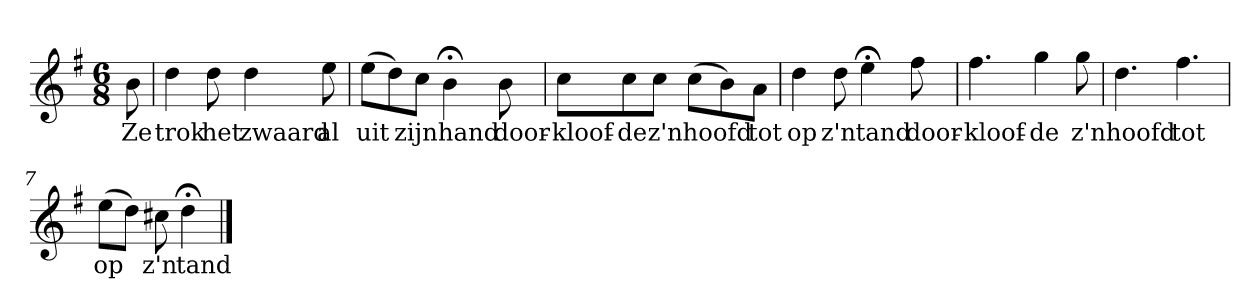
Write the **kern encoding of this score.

**kern	**text
*part1	*part1
*staff1	*staff1
*k[f#]	*
*G:	*
*M6/8	*
*MM120	*
=	=
8b	Ze
=1	=1
4dd	trok
8dd	het
4dd	zwaard
8ee	al
=2	=2
(8eeL	uit
8dd)	.
8ccJ	zijn
4b;<	hand
8b	door-
=3	=3
8ccL	-kloof-
8cc	-de
8ccJ	z'n
(8ccL	hoofd
8b)	.
8aJ	tot
=4	=4
4dd	op
8dd	z'n
4ee;<	tand
8ff#	door-
=5	=5
4.ff#	-kloof-
4gg	-de
8gg	z'n
=6	=6
4.dd	hoofd
4.ff#	tot
=7	=7
(8eeL	op
8ddJ)	.
8cc#X	z'n
4dd;<	tand
==	==
*-	*-
